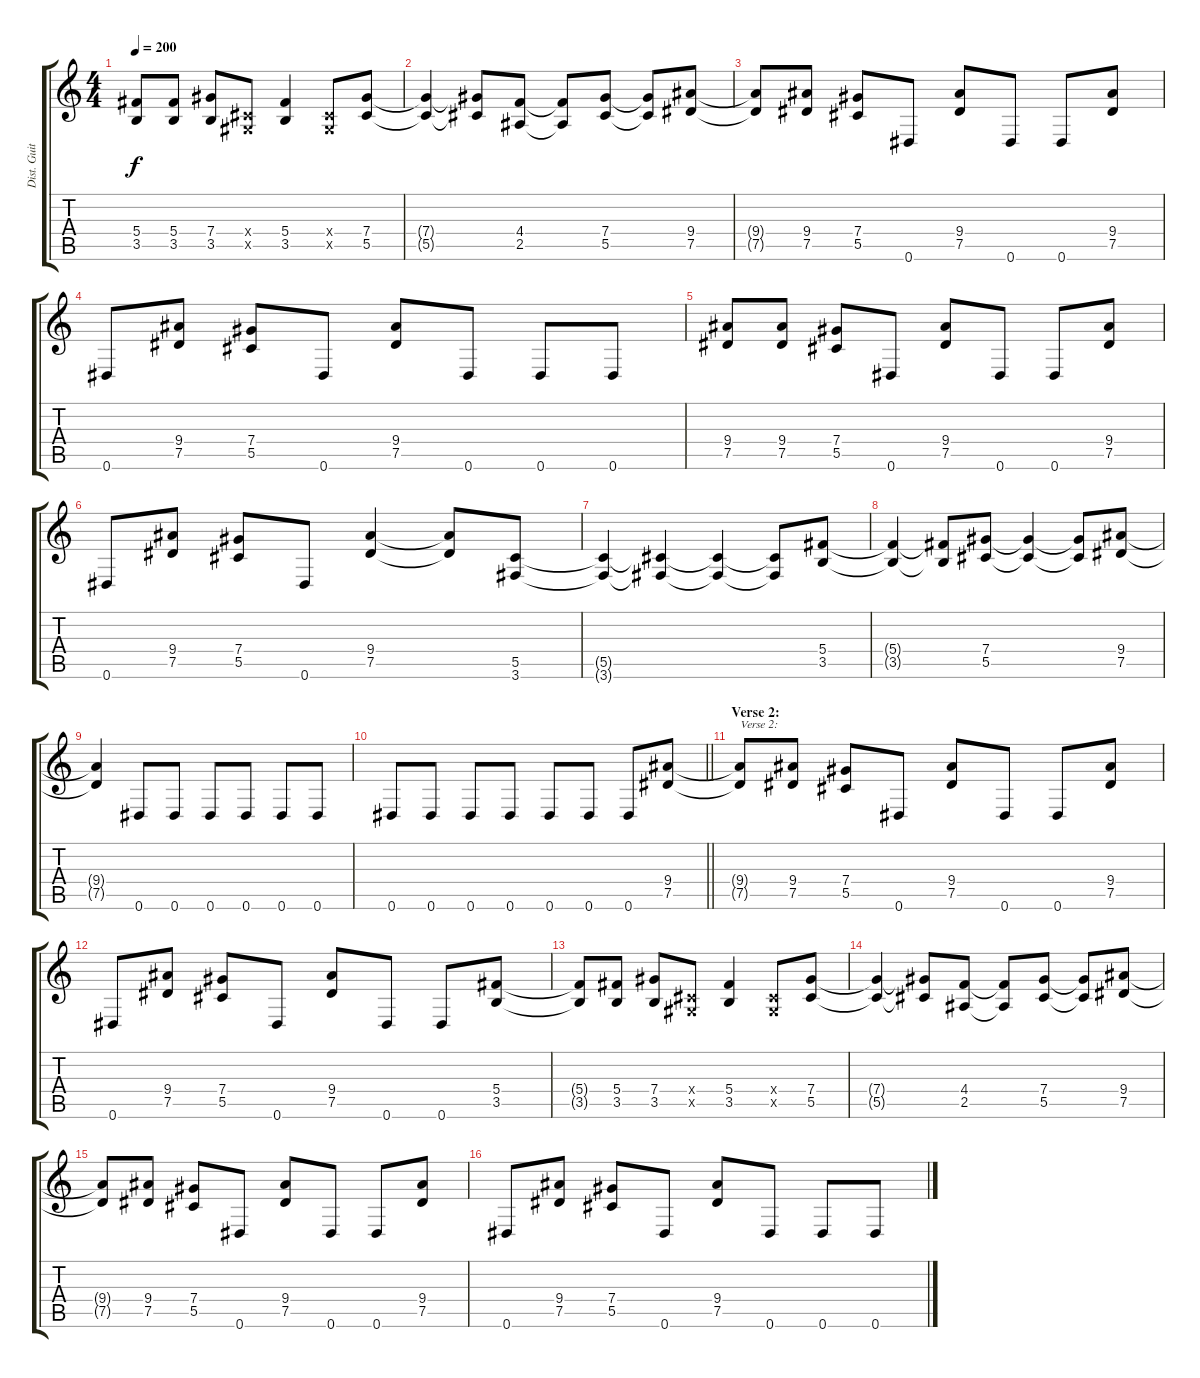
\track ("Dist. Guitar 2" "Dist. Guit") {instrument distortionguitar}
\staff {score tabs}
\tuning (Eb4 Bb3 Gb3 Db3 Ab2 Eb2) {hide}
\ts (4 4)
\tempo 200
\clef g2
\ks c
(5.4{t} 3.5{t}).8{dy f} (5.4 3.5).8 (7.4 3.5).8 (0.4{x} 0.5{x}).8 (5.4 3.5).4 (0.4{x} 0.5{x}).8 (7.4 5.5).8 |
(7.4{t} 5.5{t}).4 (7.4{t} 5.5{t}).8 (4.4 2.5).8 (4.4{t} 2.5{t}).8 (7.4 5.5).8 (7.4{t} 5.5{t}).8 (9.4 7.5).8 |
(9.4{t} 7.5{t}).8 (9.4 7.5).8 (7.4 5.5).8 0.6.8 (9.4 7.5).8 0.6.8 0.6.8 (9.4 7.5).8 |
0.6.8 (9.4 7.5).8 (7.4 5.5).8 0.6.8 (9.4 7.5).8 0.6.8 0.6.8 0.6.8 |
(9.4 7.5).8 (9.4 7.5).8 (7.4 5.5).8 0.6.8 (9.4 7.5).8 0.6.8 0.6.8 (9.4 7.5).8 |
0.6.8 (9.4 7.5).8 (7.4 5.5).8 0.6.8 (9.4 7.5).4 (9.4{t} 7.5{t}).8 (5.5 3.6).8 |
(5.5{t} 3.6{t}).4 (5.5{t} 3.6{t}).4 (5.5{t} 3.6{t}).4 (5.5{t} 3.6{t}).8 (5.4 3.5).8 |
(5.4{t} 3.5{t}).4 (5.4{t} 3.5{t}).8 (7.4 5.5).8 (7.4{t} 5.5{t}).4 (7.4{t} 5.5{t}).8 (9.4 7.5).8 |
(9.4{t} 7.5{t}).4 0.6.8 0.6.8 0.6.8 0.6.8 0.6.8 0.6.8 |
\barLineRight lightlight
0.6.8 0.6.8 0.6.8 0.6.8 0.6.8 0.6.8 0.6.8 (9.4 7.5).8 |
\section ("" "Verse 2:")
(9.4{t} 7.5{t}).8{txt "Verse 2:"} (9.4 7.5).8 (7.4 5.5).8 0.6.8 (9.4 7.5).8 0.6.8 0.6.8 (9.4 7.5).8 |
0.6.8 (9.4 7.5).8 (7.4 5.5).8 0.6.8 (9.4 7.5).8 0.6.8 0.6.8 (5.4 3.5).8 |
(5.4{t} 3.5{t}).8 (5.4 3.5).8 (7.4 3.5).8 (0.4{x} 0.5{x}).8 (5.4 3.5).4 (0.4{x} 0.5{x}).8 (7.4 5.5).8 |
(7.4{t} 5.5{t}).4 (7.4{t} 5.5{t}).8 (4.4 2.5).8 (4.4{t} 2.5{t}).8 (7.4 5.5).8 (7.4{t} 5.5{t}).8 (9.4 7.5).8 |
(9.4{t} 7.5{t}).8 (9.4 7.5).8 (7.4 5.5).8 0.6.8 (9.4 7.5).8 0.6.8 0.6.8 (9.4 7.5).8 |
0.6.8 (9.4 7.5).8 (7.4 5.5).8 0.6.8 (9.4 7.5).8 0.6.8 0.6.8 0.6.8
